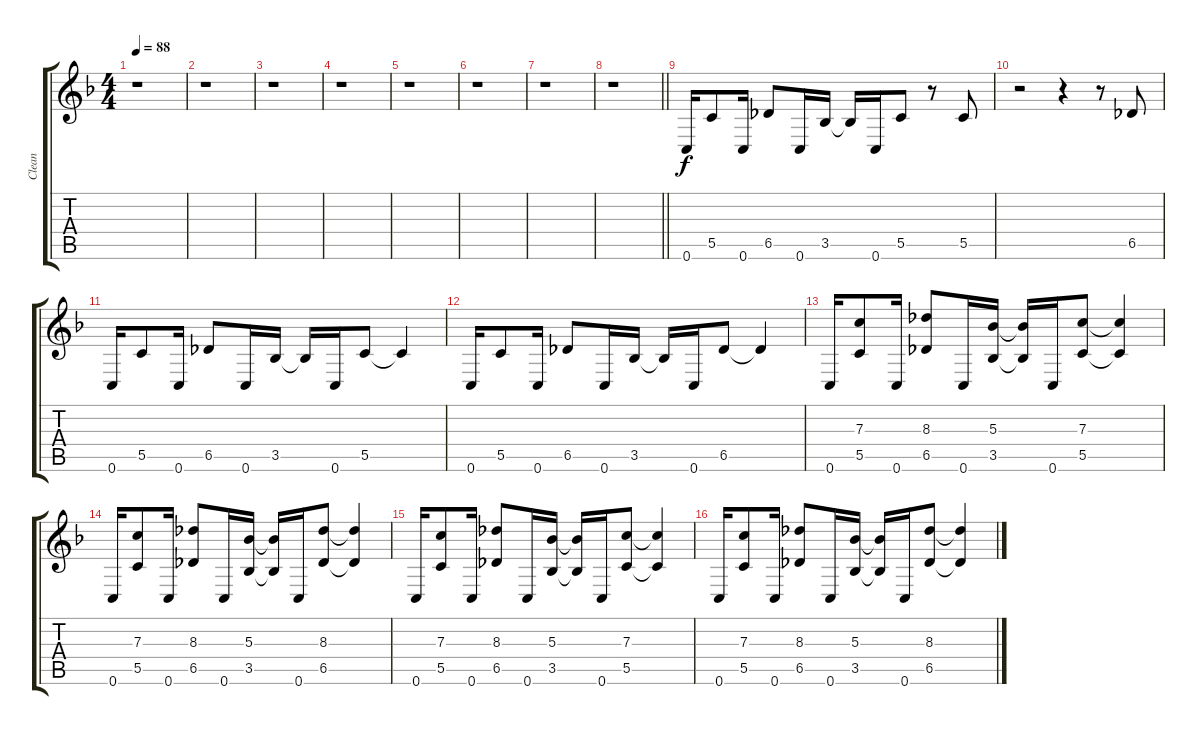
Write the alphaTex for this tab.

\track ("Clean" "Clean") {instrument electricguitarclean}
\staff {score tabs}
\tuning (D4 A3 F3 C3 G2 C2) {hide}
\ts (4 4)
\tempo 88
\clef g2
\ks f
r.1{dy f} |
r.1 |
r.1 |
r.1 |
r.1 |
r.1 |
r.1 |
\barLineRight lightlight
r.1 |
\section ("" " ")
0.6.16 5.5.8 0.6.16 6.5.8 0.6.16 3.5.16 3.5{t}.16 0.6.16 5.5.8 r.8 5.5.8 |
r.2 r.4 r.8 6.5.8 |
0.6.16 5.5.8 0.6.16 6.5.8 0.6.16 3.5.16 3.5{t}.16 0.6.16 5.5.8 5.5{t}.4 |
0.6.16 5.5.8 0.6.16 6.5.8 0.6.16 3.5.16 3.5{t}.16 0.6.16 6.5.8 6.5{t}.4 |
0.6.16 (7.3 5.5).8 0.6.16 (8.3 6.5).8 0.6.16 (5.3 3.5).16 (5.3{t} 3.5{t}).16 0.6.16 (7.3 5.5).8 (7.3{t} 5.5{t}).4 |
0.6.16 (7.3 5.5).8 0.6.16 (8.3 6.5).8 0.6.16 (5.3 3.5).16 (5.3{t} 3.5{t}).16 0.6.16 (8.3 6.5).8 (8.3{t} 6.5{t}).4 |
0.6.16 (7.3 5.5).8 0.6.16 (8.3 6.5).8 0.6.16 (5.3 3.5).16 (5.3{t} 3.5{t}).16 0.6.16 (7.3 5.5).8 (7.3{t} 5.5{t}).4 |
0.6.16 (7.3 5.5).8 0.6.16 (8.3 6.5).8 0.6.16 (5.3 3.5).16 (5.3{t} 3.5{t}).16 0.6.16 (8.3 6.5).8 (8.3{t} 6.5{t}).4
